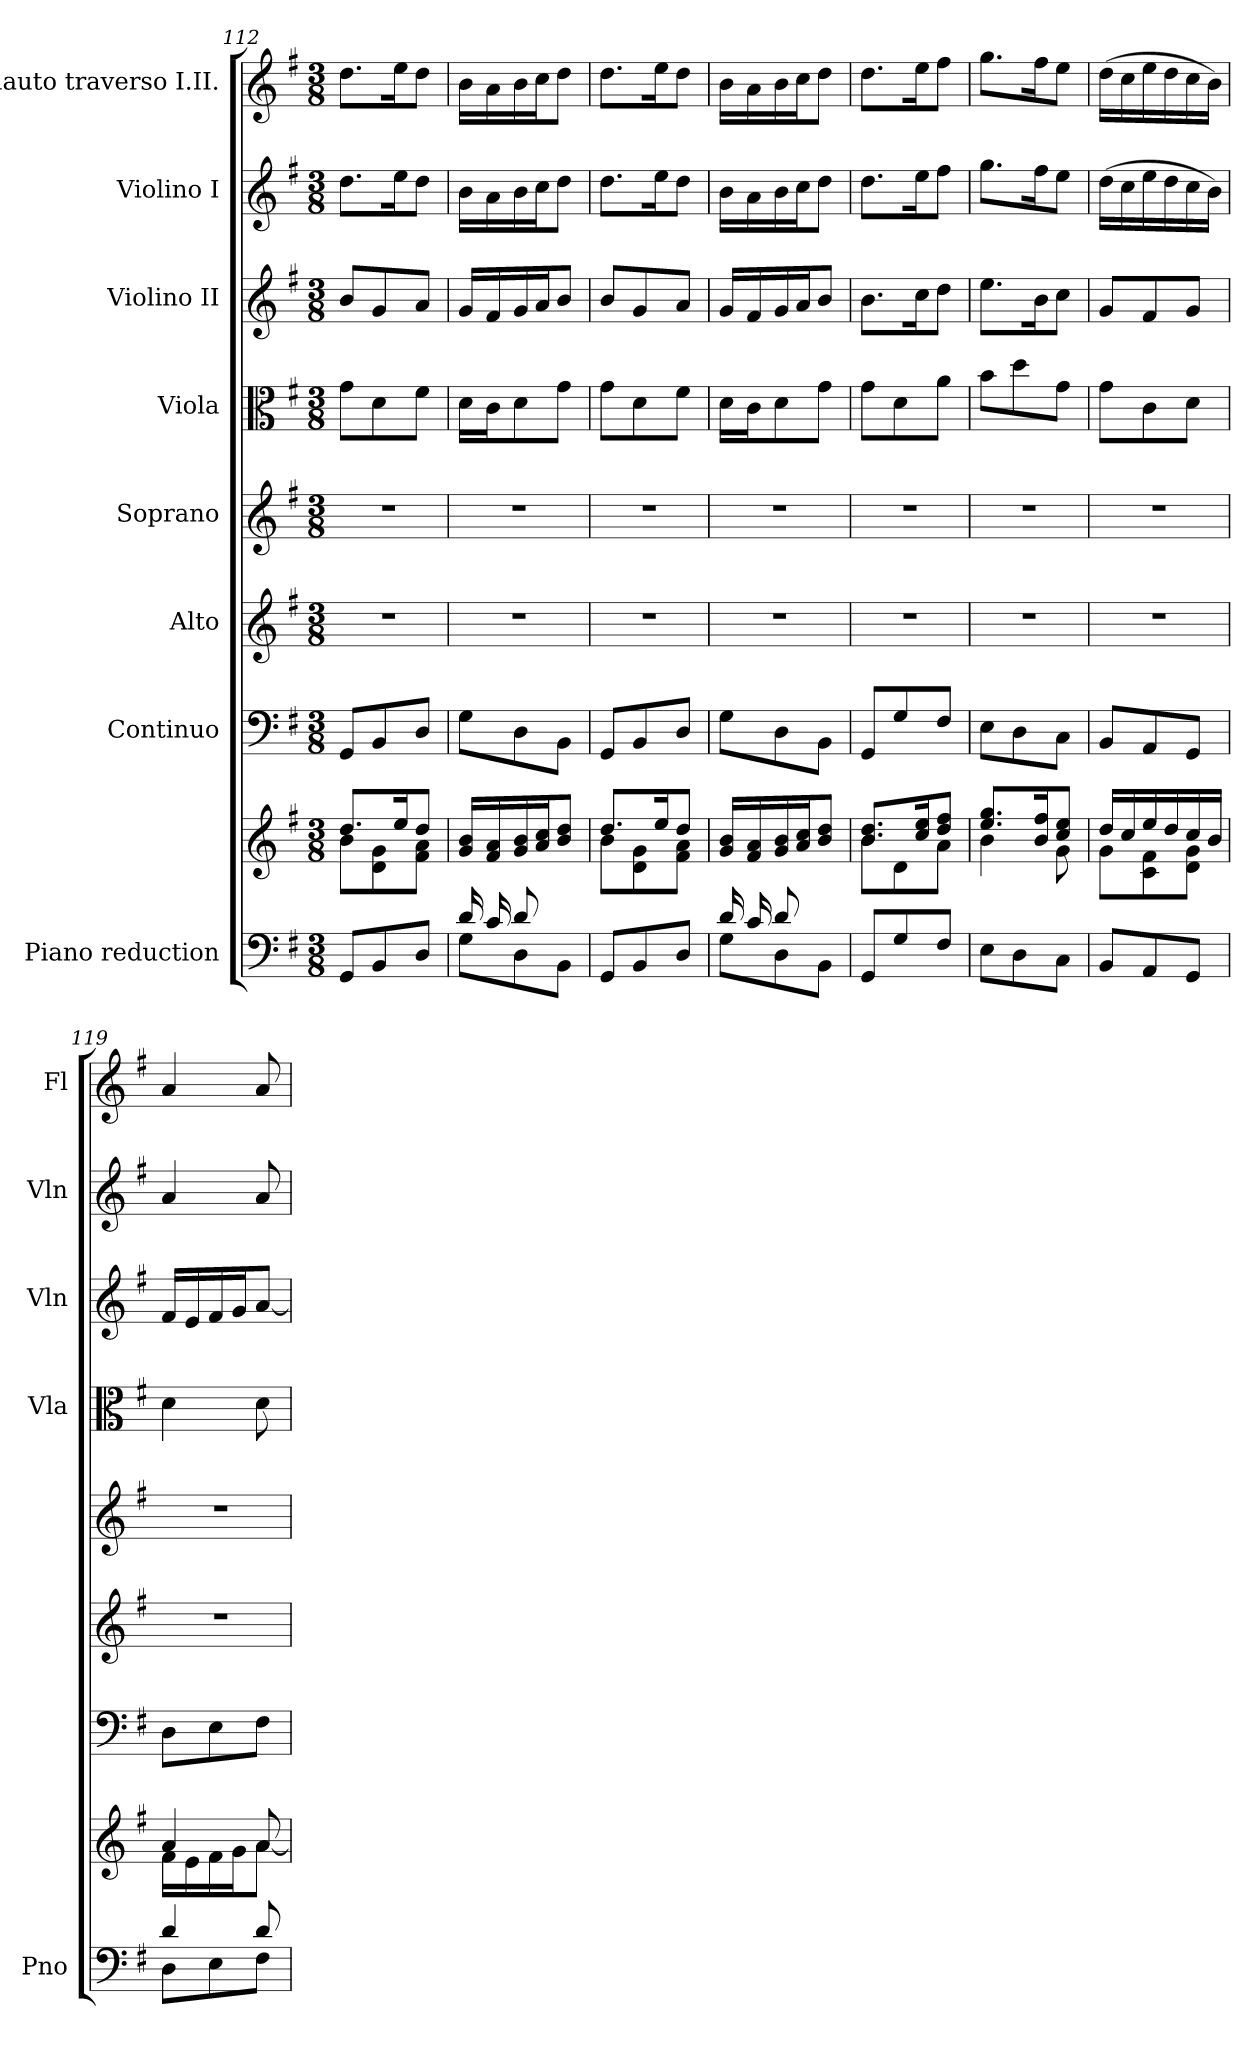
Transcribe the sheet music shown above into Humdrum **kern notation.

**kern	**kern	**kern	**kern	**kern	**kern	**kern	**kern	**kern
*part8	*part8	*part7	*part6	*part5	*part4	*part3	*part2	*part1
*staff9	*staff8	*staff7	*staff6	*staff5	*staff4	*staff3	*staff2	*staff1
*I"Piano reduction	*	*I"Continuo	*I"Alto	*I"Soprano	*I"Viola	*I"Violino II	*I"Violino I	*I"Flauto traverso I.II.
*I'Pno	*	*	*	*	*I'Vla	*I'Vln	*I'Vln	*I'Fl
*clefF4	*clefG2	*clefF4	*clefG2	*clefG2	*clefC3	*clefG2	*clefG2	*clefG2
*k[f#]	*k[f#]	*k[f#]	*k[f#]	*k[f#]	*k[f#]	*k[f#]	*k[f#]	*k[f#]
*M3/8	*M3/8	*M3/8	*M3/8	*M3/8	*M3/8	*M3/8	*M3/8	*M3/8
=112	=112	=112	=112	=112	=112	=112	=112	=112
*	*^	*	*	*	*	*	*	*
8GG/L	8.dd/L	8b\L	8GG/L	4.r	4.r	8g\L	8b/L	8.dd\L	8.dd\L
8BB/	.	8d\ 8g\	8BB/	.	.	8d\	8g/	.	.
.	16ee/K	.	.	.	.	.	.	16ee\K	16ee\K
8D/J	8dd/J	8f#\ 8a\J	8D/J	.	.	8f#\J	8a/J	8dd\J	8dd\J
=113	=113	=113	=113	=113	=113	=113	=113	=113	=113
*^	*	*	*	*	*	*	*	*	*
16d/LL	8G\L	16g/ 16b/LL	4ryy	8G\L	4.r	4.r	16d\LL	16g/LL	16b\LL	16b\LL
16c/J	.	16f#/ 16a/	.	.	.	.	16c\J	16f#/	16a\	16a\
8d/	8D\	16g/ 16b/	.	8D\	.	.	8d\	16g/	16b\	16b\
.	.	16a/ 16cc/J	.	.	.	.	.	16a/J	16cc\J	16cc\J
8ryy	8BB\J	8b/ 8dd/J	8g\J	8BB\J	.	.	8g\J	8b/J	8dd\J	8dd\J
*v	*v	*	*	*	*	*	*	*	*	*
!!LO:PB:g=z
=114	=114	=114	=114	=114	=114	=114	=114	=114	=114
8GG/L	8.dd/L	8b\L	8GG/L	4.r	4.r	8g\L	8b/L	8.dd\L	8.dd\L
8BB/	.	8d\ 8g\	8BB/	.	.	8d\	8g/	.	.
.	16ee/K	.	.	.	.	.	.	16ee\K	16ee\K
8D/J	8dd/J	8f#\ 8a\J	8D/J	.	.	8f#\J	8a/J	8dd\J	8dd\J
=115	=115	=115	=115	=115	=115	=115	=115	=115	=115
*^	*	*	*	*	*	*	*	*	*
16d/LL	8G\L	16g/ 16b/LL	4ryy	8G\L	4.r	4.r	16d\LL	16g/LL	16b\LL	16b\LL
16c/J	.	16f#/ 16a/	.	.	.	.	16c\J	16f#/	16a\	16a\
8d/	8D\	16g/ 16b/	.	8D\	.	.	8d\	16g/	16b\	16b\
.	.	16a/ 16cc/J	.	.	.	.	.	16a/J	16cc\J	16cc\J
8ryy	8BB\J	8b/ 8dd/J	8g\J	8BB\J	.	.	8g\J	8b/J	8dd\J	8dd\J
*v	*v	*	*	*	*	*	*	*	*	*
=116	=116	=116	=116	=116	=116	=116	=116	=116	=116
8GG/L	8.b/ 8.dd/L	8b\L	8GG/L	4.r	4.r	8g\L	8.b\L	8.dd\L	8.dd\L
8G/	.	8d\	8G/	.	.	8d\	.	.	.
.	16cc/ 16ee/K	.	.	.	.	.	16cc\K	16ee\K	16ee\K
8F#/J	8dd/ 8ff#/J	8a\J	8F#/J	.	.	8a\J	8dd\J	8ff#\J	8ff#\J
=117	=117	=117	=117	=117	=117	=117	=117	=117	=117
8E\L	8.ee/ 8.gg/L	4b\	8E\L	4.r	4.r	8b\L	8.ee\L	8.gg\L	8.gg\L
8D\	.	.	8D\	.	.	8dd\	.	.	.
.	16b/ 16ff#/K	.	.	.	.	.	16b\K	16ff#\K	16ff#\K
8C\J	8cc/ 8ee/J	8g\	8C\J	.	.	8g\J	8cc\J	8ee\J	8ee\J
=118	=118	=118	=118	=118	=118	=118	=118	=118	=118
8BB/L	16dd/LL	8g\L	8BB/L	4.r	4.r	8g\L	8g/L	(16dd\LL	(16dd\LL
.	16cc/	.	.	.	.	.	.	16cc\	16cc\
8AA/	16ee/	8c\ 8f#\	8AA/	.	.	8c\	8f#/	16ee\	16ee\
.	16dd/	.	.	.	.	.	.	16dd\	16dd\
8GG/J	16cc/	8d\ 8g\J	8GG/J	.	.	8d\J	8g/J	16cc\	16cc\
.	16b/JJ	.	.	.	.	.	.	16b\JJ)	16b\JJ)
=119	=119	=119	=119	=119	=119	=119	=119	=119	=119
*^	*	*	*	*	*	*	*	*	*
4d/	8D\L	4a/	16f#\LL	8D\L	4.r	4.r	4d\	16f#/LL	4a/	4a/
.	.	.	16e\	.	.	.	.	16e/	.	.
.	8E\	.	16f#\	8E\	.	.	.	16f#/	.	.
.	.	.	16g\J	.	.	.	.	16g/J	.	.
8d/	8F#\J	8a/	[8a\J	8F#\J	.	.	8d\	[8a/J	8a/	8a/
*v	*v	*	*	*	*	*	*	*	*	*
*	*v	*v	*	*	*	*	*	*	*
=	=	=	=	=	=	=	=	=
*-	*-	*-	*-	*-	*-	*-	*-	*-
